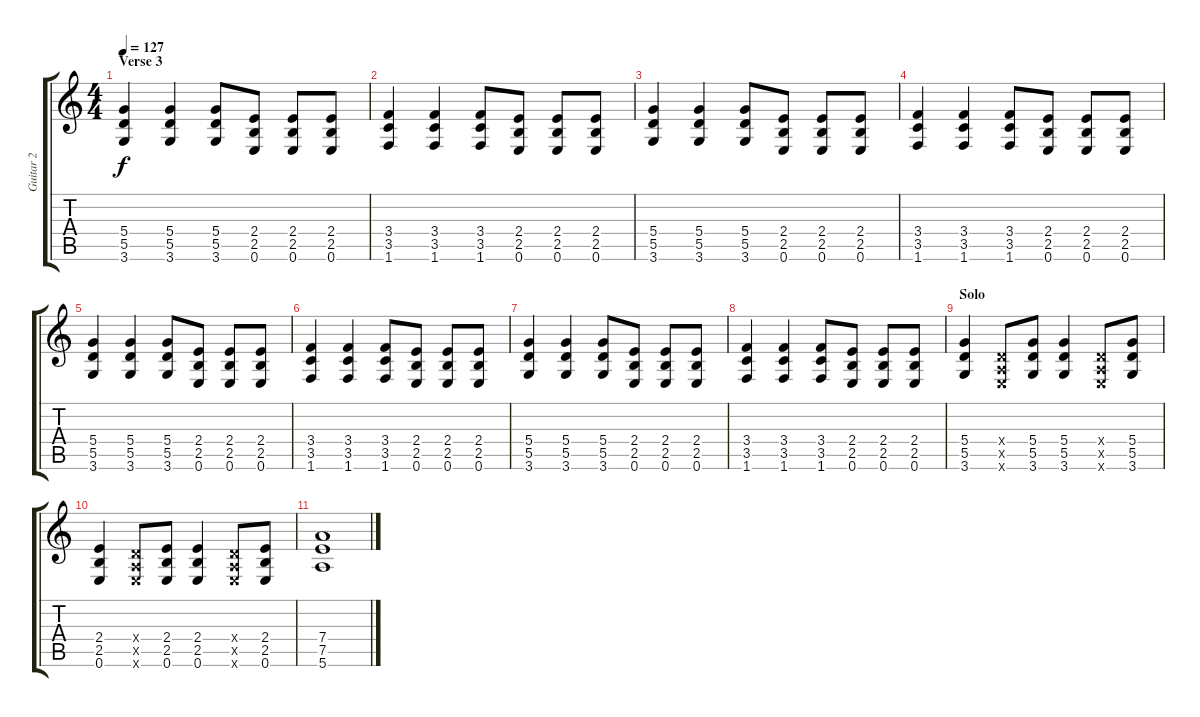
\track ("Guitar 2" "Guitar 2") {instrument distortionguitar}
\staff {score tabs}
\tuning (E4 B3 G3 D3 A2 E2) {hide}
\ts (4 4)
\section ("" "Verse 3")
\tempo 127
\clef g2
\ks c
(5.4 5.5 3.6).4{dy f} (5.4 5.5 3.6).4 (5.4 5.5 3.6).8 (2.4 2.5 0.6).8 (2.4 2.5 0.6).8 (2.4 2.5 0.6).8 |
(3.4 3.5 1.6).4 (3.4 3.5 1.6).4 (3.4 3.5 1.6).8 (2.4 2.5 0.6).8 (2.4 2.5 0.6).8 (2.4 2.5 0.6).8 |
(5.4 5.5 3.6).4 (5.4 5.5 3.6).4 (5.4 5.5 3.6).8 (2.4 2.5 0.6).8 (2.4 2.5 0.6).8 (2.4 2.5 0.6).8 |
(3.4 3.5 1.6).4 (3.4 3.5 1.6).4 (3.4 3.5 1.6).8 (2.4 2.5 0.6).8 (2.4 2.5 0.6).8 (2.4 2.5 0.6).8 |
(5.4 5.5 3.6).4 (5.4 5.5 3.6).4 (5.4 5.5 3.6).8 (2.4 2.5 0.6).8 (2.4 2.5 0.6).8 (2.4 2.5 0.6).8 |
(3.4 3.5 1.6).4 (3.4 3.5 1.6).4 (3.4 3.5 1.6).8 (2.4 2.5 0.6).8 (2.4 2.5 0.6).8 (2.4 2.5 0.6).8 |
(5.4 5.5 3.6).4 (5.4 5.5 3.6).4 (5.4 5.5 3.6).8 (2.4 2.5 0.6).8 (2.4 2.5 0.6).8 (2.4 2.5 0.6).8 |
(3.4 3.5 1.6).4 (3.4 3.5 1.6).4 (3.4 3.5 1.6).8 (2.4 2.5 0.6).8 (2.4 2.5 0.6).8 (2.4 2.5 0.6).8 |
\section ("" "Solo")
(5.4 5.5 3.6).4 (0.4{x} 0.5{x} 0.6{x}).8 (5.4 5.5 3.6).8 (5.4 5.5 3.6).4 (0.4{x} 0.5{x} 0.6{x}).8 (5.4 5.5 3.6).8 |
(2.4 2.5 0.6).4 (0.4{x} 0.5{x} 0.6{x}).8 (2.4 2.5 0.6).8 (2.4 2.5 0.6).4 (0.4{x} 0.5{x} 0.6{x}).8 (2.4 2.5 0.6).8 |
(7.4 7.5 5.6).1
